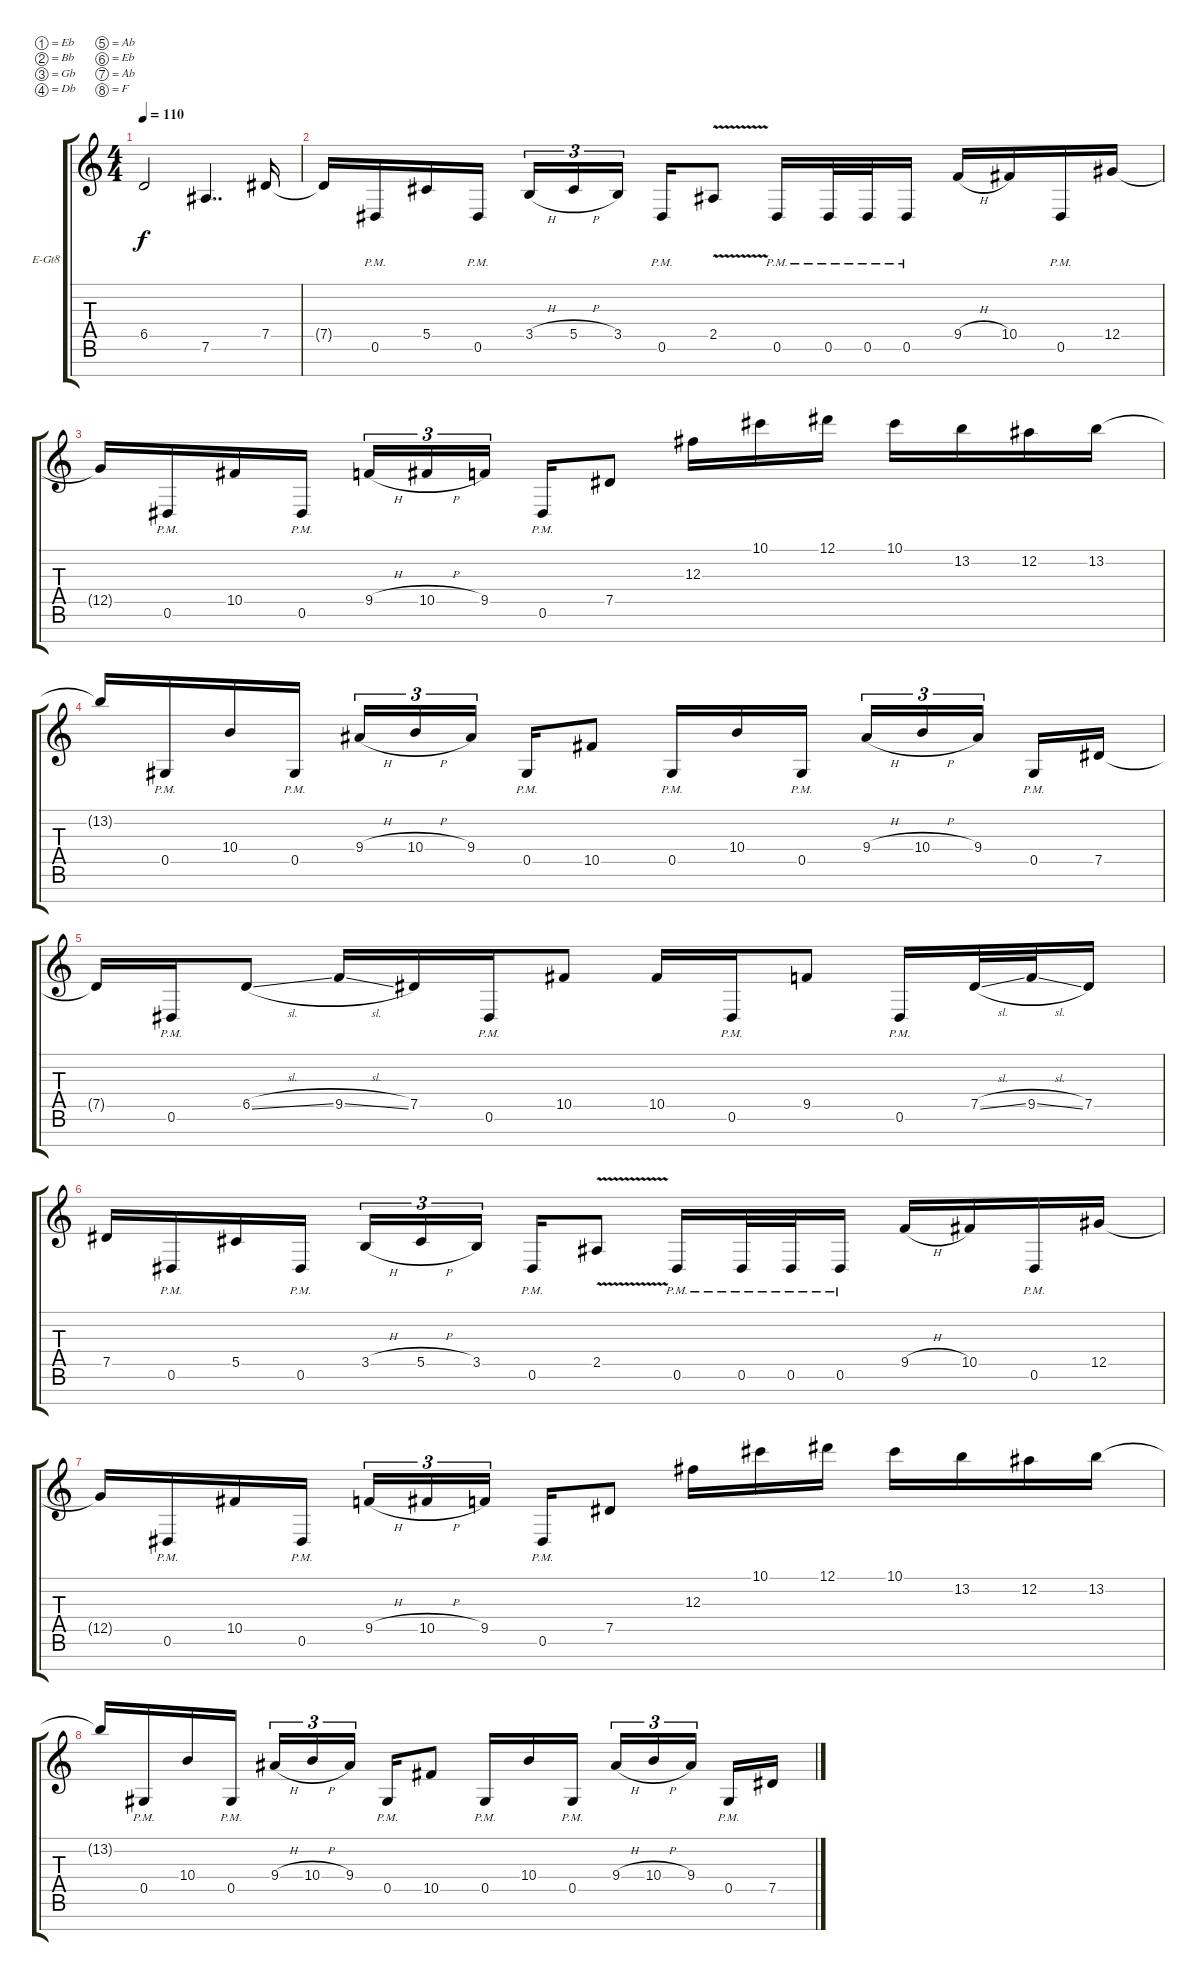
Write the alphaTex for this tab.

\defaultSystemsLayout 4
\bracketExtendMode groupsimilarinstruments
\firstSystemTrackNameOrientation horizontal
\otherSystemsTrackNameOrientation horizontal
\track ("Electric Guitar" "E-Gt8") {instrument distortionguitar}
\staff {score tabs}
\tuning (Eb4 Bb3 Gb3 Db3 Ab2 Eb2 Ab1 F1)
\ts (4 4)
\tempo 110
\clef g2
\ks c
6.5.2{dy f} 7.6.4{dd} 7.5.16 |
7.5{t}.16 0.6{pm}.16 5.5.16 0.6{pm}.16 3.5{h}.16{tu (3 2)} 5.5{h}.16{tu (3 2)} 3.5.16{tu (3 2)} 0.6{pm}.16 2.5{v}.8 0.6{pm}.16 0.6{pm}.32 0.6{pm}.32 0.6{pm}.16 9.5{h}.16 10.5.16 0.6{pm}.16 12.5.16 |
12.5{t}.16 0.6{pm}.16 10.5.16 0.6{pm}.16 9.5{h}.16{tu (3 2)} 10.5{h}.16{tu (3 2)} 9.5.16{tu (3 2)} 0.6{pm}.16 7.5.8 12.3.16 10.1.16 12.1.16 10.1.16 13.2.16 12.2.16 13.2.16 |
13.2{t}.16 0.5{pm}.16 10.4.16 0.5{pm}.16 9.4{h}.16{tu (3 2)} 10.4{h}.16{tu (3 2)} 9.4.16{tu (3 2)} 0.5{pm}.16 10.5.8 0.5{pm}.16 10.4.16 0.5{pm}.16 9.4{h}.16{tu (3 2)} 10.4{h}.16{tu (3 2)} 9.4.16{tu (3 2)} 0.5{pm}.16 7.5.16 |
7.5{t}.16 0.6{pm}.16 6.5{sl}.8 9.5{sl}.16 7.5.16 0.6{pm}.16 10.5.8 10.5.16 0.6{pm}.16 9.5.8 0.6{pm}.16 7.5{sl}.32 9.5{sl}.32 7.5.16 |
7.5.16 0.6{pm}.16 5.5.16 0.6{pm}.16 3.5{h}.16{tu (3 2)} 5.5{h}.16{tu (3 2)} 3.5.16{tu (3 2)} 0.6{pm}.16 2.5{v}.8 0.6{pm}.16 0.6{pm}.32 0.6{pm}.32 0.6{pm}.16 9.5{h}.16 10.5.16 0.6{pm}.16 12.5.16 |
12.5{t}.16 0.6{pm}.16 10.5.16 0.6{pm}.16 9.5{h}.16{tu (3 2)} 10.5{h}.16{tu (3 2)} 9.5.16{tu (3 2)} 0.6{pm}.16 7.5.8 12.3.16 10.1.16 12.1.16 10.1.16 13.2.16 12.2.16 13.2.16 |
13.2{t}.16 0.5{pm}.16 10.4.16 0.5{pm}.16 9.4{h}.16{tu (3 2)} 10.4{h}.16{tu (3 2)} 9.4.16{tu (3 2)} 0.5{pm}.16 10.5.8 0.5{pm}.16 10.4.16 0.5{pm}.16 9.4{h}.16{tu (3 2)} 10.4{h}.16{tu (3 2)} 9.4.16{tu (3 2)} 0.5{pm}.16 7.5.16
